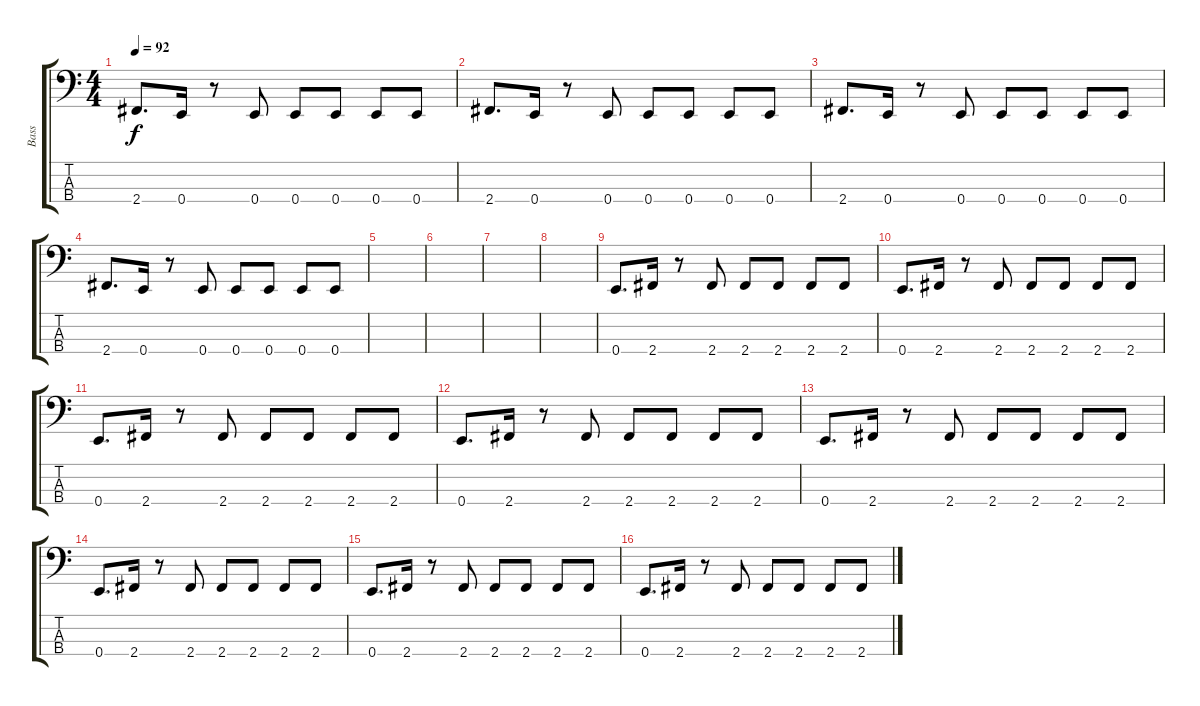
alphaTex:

\track ("Bass" "Bass") {instrument electricbasspick}
\staff {score tabs}
\tuning (G2 D2 A1 E1) {hide}
\ts (4 4)
\tempo 92
\clef f4
\ks c
2.4.8{d dy f} 0.4.16 r.8 0.4.8 0.4.8 0.4.8 0.4.8 0.4.8 |
2.4.8{d} 0.4.16 r.8 0.4.8 0.4.8 0.4.8 0.4.8 0.4.8 |
2.4.8{d} 0.4.16 r.8 0.4.8 0.4.8 0.4.8 0.4.8 0.4.8 |
2.4.8{d} 0.4.16 r.8 0.4.8 0.4.8 0.4.8 0.4.8 0.4.8 |
|
|
|
|
0.4.8{d} 2.4.16 r.8 2.4.8 2.4.8 2.4.8 2.4.8 2.4.8 |
0.4.8{d} 2.4.16 r.8 2.4.8 2.4.8 2.4.8 2.4.8 2.4.8 |
0.4.8{d} 2.4.16 r.8 2.4.8 2.4.8 2.4.8 2.4.8 2.4.8 |
0.4.8{d} 2.4.16 r.8 2.4.8 2.4.8 2.4.8 2.4.8 2.4.8 |
0.4.8{d} 2.4.16 r.8 2.4.8 2.4.8 2.4.8 2.4.8 2.4.8 |
0.4.8{d} 2.4.16 r.8 2.4.8 2.4.8 2.4.8 2.4.8 2.4.8 |
0.4.8{d} 2.4.16 r.8 2.4.8 2.4.8 2.4.8 2.4.8 2.4.8 |
0.4.8{d} 2.4.16 r.8 2.4.8 2.4.8 2.4.8 2.4.8 2.4.8
